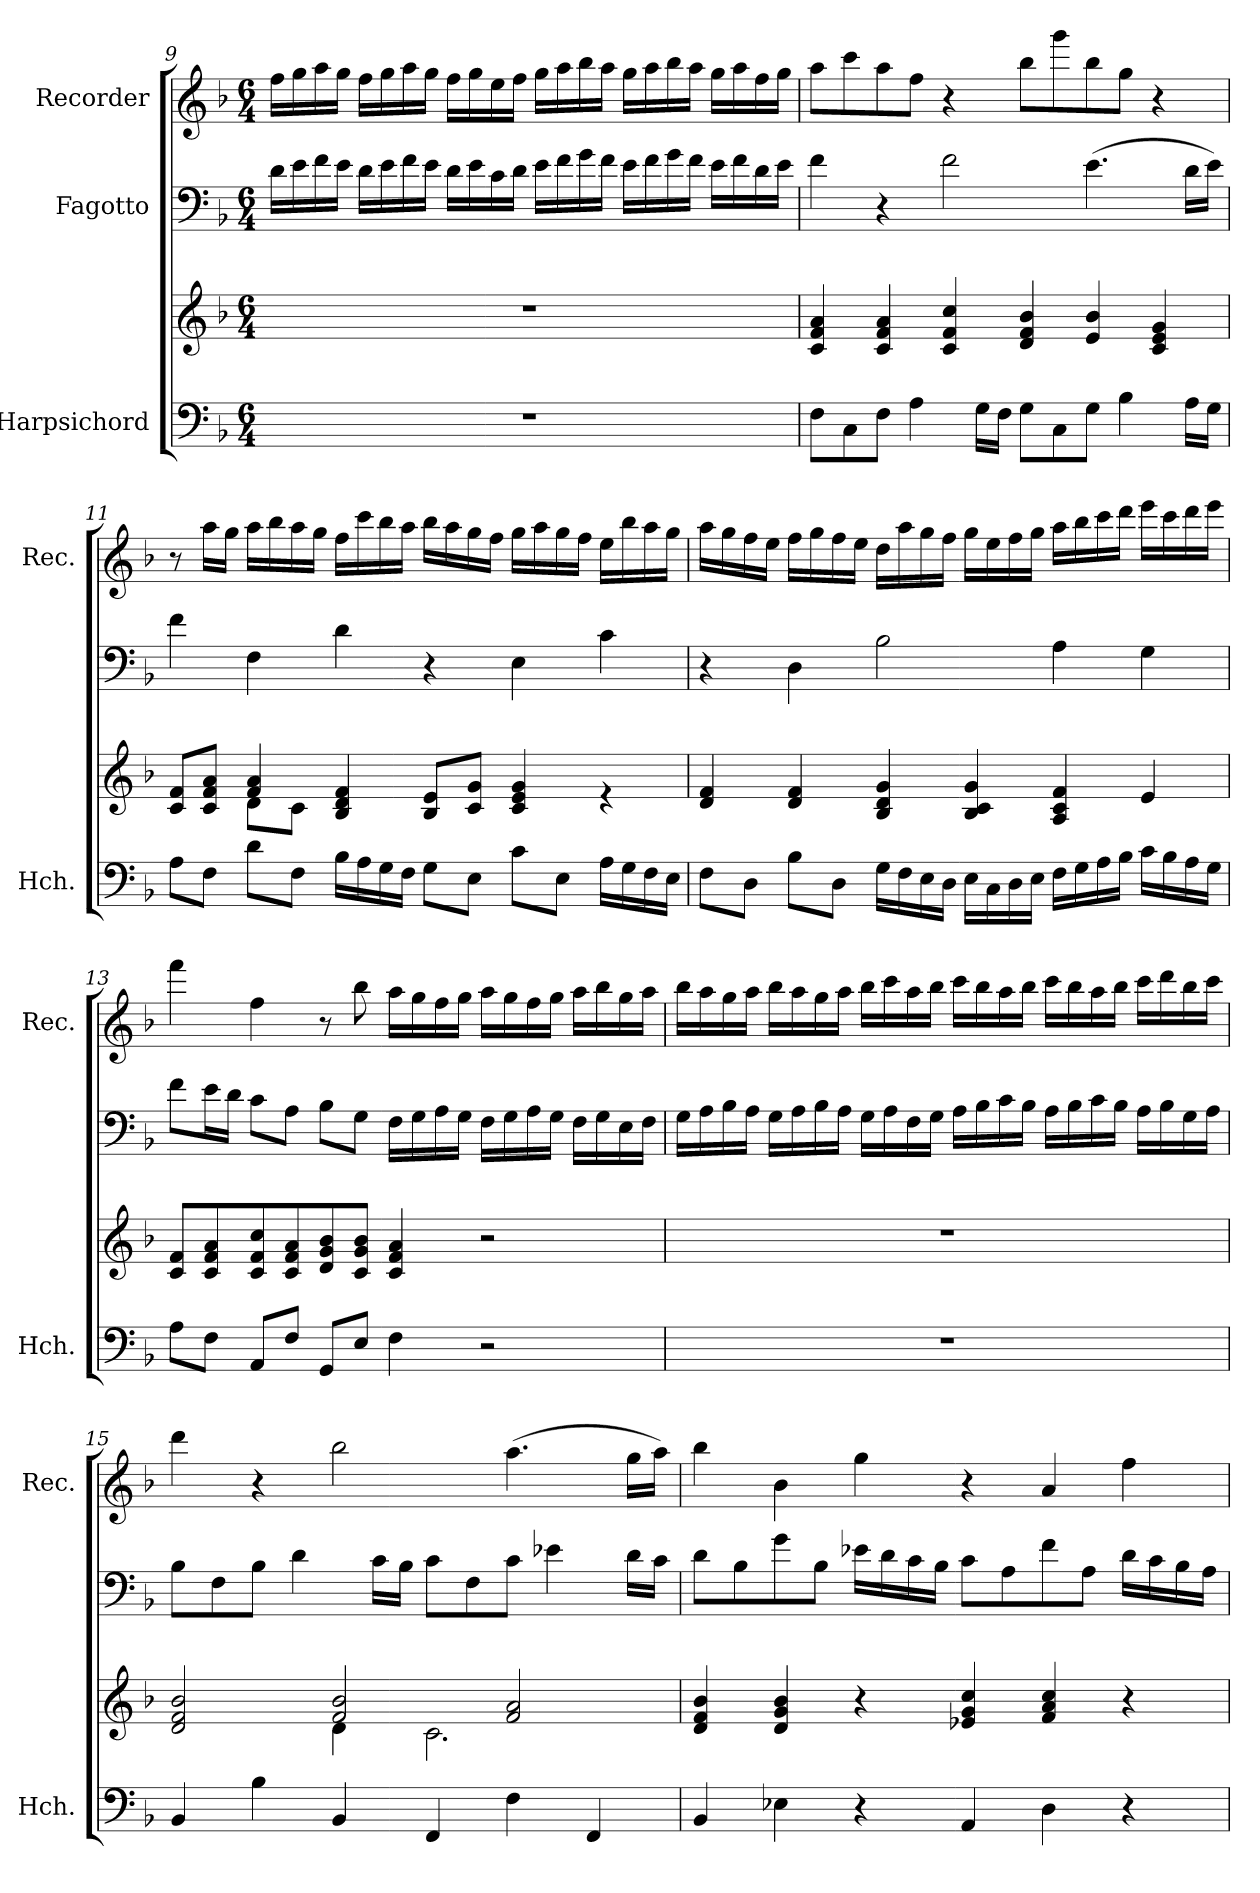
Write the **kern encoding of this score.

**kern	**kern	**kern	**kern
*part3	*part3	*part2	*part1
*staff4	*staff3	*staff2	*staff1
*I"Harpsichord	*	*I"Fagotto	*I"Recorder
*I'Hch.	*	*	*I'Rec.
*clefF4	*clefG2	*clefF4	*clefG2
*k[b-]	*k[b-]	*k[b-]	*k[b-]
*M6/4	*M6/4	*M6/4	*M6/4
=9	=9	=9	=9
1.r	1.r	16d\LL	16ff\LL
.	.	16e\	16gg\
.	.	16f\	16aa\
.	.	16e\JJ	16gg\JJ
.	.	16d\LL	16ff\LL
.	.	16e\	16gg\
.	.	16f\	16aa\
.	.	16e\JJ	16gg\JJ
.	.	16d\LL	16ff\LL
.	.	16e\	16gg\
.	.	16c\	16ee\
.	.	16d\JJ	16ff\JJ
.	.	16e\LL	16gg\LL
.	.	16f\	16aa\
.	.	16g\	16bb-\
.	.	16f\JJ	16aa\JJ
.	.	16e\LL	16gg\LL
.	.	16f\	16aa\
.	.	16g\	16bb-\
.	.	16f\JJ	16aa\JJ
.	.	16e\LL	16gg\LL
.	.	16f\	16aa\
.	.	16d\	16ff\
.	.	16e\JJ	16gg\JJ
!!LO:LB:g=z
=10	=10	=10	=10
8F\L	4c/ 4f/ 4a/	4f\	8aa\L
8C\	.	.	8ccc\
8F\J	4c/ 4f/ 4a/	4r	8aa\
4A\	.	.	8ff\J
.	4c/ 4f/ 4cc/	2f\	4r
16G\LL	.	.	.
16F\JJ	.	.	.
8G\L	4d/ 4f/ 4b-/	.	8bb-\L
8C\	.	.	8ggg\
8G\J	4e/ 4b-/	(4.e\	8bb-\
4B-\	.	.	8gg\J
.	4c/ 4e/ 4g/	.	4r
16A\LL	.	16d\LL	.
16G\JJ	.	16e\JJ)	.
=11	=11	=11	=11
*	*^	*	*
8A\L	8c/ 8f/L	4ryy	4f\	8r
8F\J	8c/ 8f/ 8a/J	.	.	16aa\LL
.	.	.	.	16gg\JJ
8d\L	4f/ 4a/	8d\L	4F\	16aa\LL
.	.	.	.	16bb-\
8F\J	.	8c\J	.	16aa\
.	.	.	.	16gg\JJ
16B-\LL	4B-/ 4d/ 4f/	1ryy	4d\	16ff\LL
16A\	.	.	.	16ccc\
16G\	.	.	.	16bb-\
16F\JJ	.	.	.	16aa\JJ
8G\L	8B-/ 8e/L	.	4r	16bb-\LL
.	.	.	.	16aa\
8E\J	8c/ 8g/J	.	.	16gg\
.	.	.	.	16ff\JJ
8c\L	4c/ 4e/ 4g/	.	4E\	16gg\LL
.	.	.	.	16aa\
8E\J	.	.	.	16gg\
.	.	.	.	16ff\JJ
16A\LL	4re	.	4c\	16ee\LL
16G\	.	.	.	16bb-\
16F\	.	.	.	16aa\
16E\JJ	.	.	.	16gg\JJ
*	*v	*v	*	*
=12	=12	=12	=12
8F\L	4d/ 4f/	4r	16aa\LL
.	.	.	16gg\
8D\J	.	.	16ff\
.	.	.	16ee\JJ
8B-\L	4d/ 4f/	4D\	16ff\LL
.	.	.	16gg\
8D\J	.	.	16ff\
.	.	.	16ee\JJ
16G\LL	4B-/ 4d/ 4g/	2B-\	16dd\LL
16F\	.	.	16aa\
16E\	.	.	16gg\
16D\JJ	.	.	16ff\JJ
16E\LL	4B-/ 4c/ 4g/	.	16gg\LL
16C\	.	.	16ee\
16D\	.	.	16ff\
16E\JJ	.	.	16gg\JJ
16F\LL	4A/ 4c/ 4f/	4A\	16aa\LL
16G\	.	.	16bb-\
16A\	.	.	16ccc\
16B-\JJ	.	.	16ddd\JJ
16c\LL	4e/	4G\	16eee\LL
16B-\	.	.	16ccc\
16A\	.	.	16ddd\
16G\JJ	.	.	16eee\JJ
!!LO:PB:g=z
=13	=13	=13	=13
8A\L	8c/ 8f/L	8f\L	4fff\
8F\J	8c/ 8f/ 8a/	16e\L	.
.	.	16d\JJ	.
8AA/L	8c/ 8f/ 8cc/	8c\L	4ff\
8F/J	8c/ 8f/ 8a/	8A\J	.
8GG/L	8d/ 8g/ 8b-/	8B-\L	8r
8E/J	8c/ 8g/ 8b-/J	8G\J	8bb-\
4F\	4c/ 4f/ 4a/	16F\LL	16aa\LL
.	.	16G\	16gg\
.	.	16A\	16ff\
.	.	16G\JJ	16gg\JJ
2r	2r	16F\LL	16aa\LL
.	.	16G\	16gg\
.	.	16A\	16ff\
.	.	16G\JJ	16gg\JJ
.	.	16F\LL	16aa\LL
.	.	16G\	16bb-\
.	.	16E\	16gg\
.	.	16F\JJ	16aa\JJ
=14	=14	=14	=14
1.r	1.r	16G\LL	16bb-\LL
.	.	16A\	16aa\
.	.	16B-\	16gg\
.	.	16A\JJ	16aa\JJ
.	.	16G\LL	16bb-\LL
.	.	16A\	16aa\
.	.	16B-\	16gg\
.	.	16A\JJ	16aa\JJ
.	.	16G\LL	16bb-\LL
.	.	16A\	16ccc\
.	.	16F\	16aa\
.	.	16G\JJ	16bb-\JJ
.	.	16A\LL	16ccc\LL
.	.	16B-\	16bb-\
.	.	16c\	16aa\
.	.	16B-\JJ	16bb-\JJ
.	.	16A\LL	16ccc\LL
.	.	16B-\	16bb-\
.	.	16c\	16aa\
.	.	16B-\JJ	16bb-\JJ
.	.	16A\LL	16ccc\LL
.	.	16B-\	16ddd\
.	.	16G\	16bb-\
.	.	16A\JJ	16ccc\JJ
=15	=15	=15	=15
*	*^	*	*
4BB-/	2d/ 2f/ 2b-/	2ryy	8B-\L	4ddd\
.	.	.	8F\	.
4B-\	.	.	8B-\J	4r
.	.	.	4d\	.
4BB-/	2f/ 2b-/	4d\	.	2bb-\
.	.	.	16c\LL	.
.	.	.	16B-\JJ	.
4FF/	.	2.c\	8c\L	.
.	.	.	8F\	.
4F\	2f/ 2a/	.	8c\J	(4.aa\
.	.	.	4e-X\	.
4FF/	.	.	.	.
.	.	.	16d\LL	16gg\LL
.	.	.	16c\JJ	16aa\JJ)
*	*v	*v	*	*
!!LO:LB:g=z
=16	=16	=16	=16
4BB-/	4d/ 4f/ 4b-/	8d\L	4bb-\
.	.	8B-\	.
4E-X\	4d/ 4g/ 4b-/	8g\	4b-\
.	.	8B-\J	.
4r	4r	16e-X\LL	4gg\
.	.	16d\	.
.	.	16c\	.
.	.	16B-\JJ	.
4AA/	4e-X/ 4g/ 4cc/	8c\L	4r
.	.	8A\	.
4D\	4f/ 4a/ 4cc/	8f\	4a/
.	.	8A\J	.
4r	4r	16d\LL	4ff\
.	.	16c\	.
.	.	16B-\	.
.	.	16A\JJ	.
=	=	=	=
*-	*-	*-	*-
